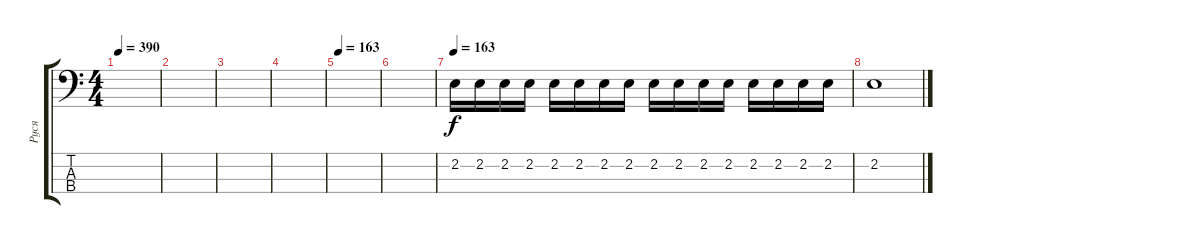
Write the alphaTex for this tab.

\track ("Руся" "Руся") {instrument electricbassfinger}
\staff {score tabs}
\tuning (G2 D2 A1 E1) {hide}
\ts (4 4)
\tempo 390
\clef f4
\ks c
|
|
|
|
\tempo 163
|
|
\tempo 163
2.2.16 2.2.16 2.2.16 2.2.16 2.2.16 2.2.16 2.2.16 2.2.16 2.2.16 2.2.16 2.2.16 2.2.16 2.2.16 2.2.16 2.2.16 2.2.16 |
2.2.1
